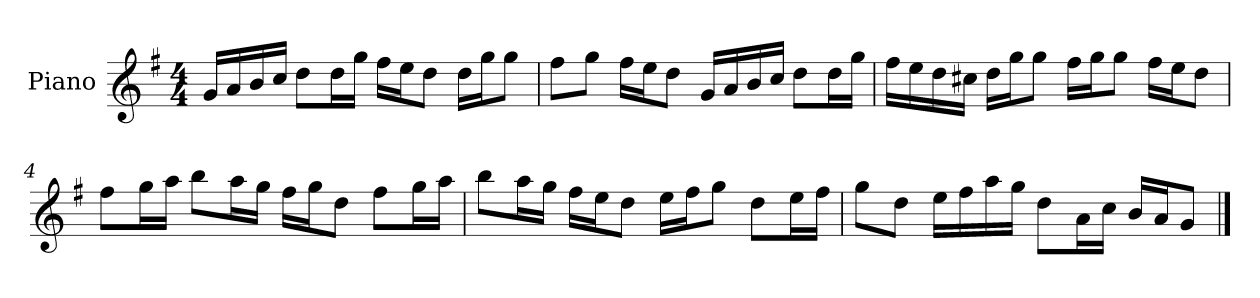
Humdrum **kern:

**kern
*part1
*staff1
*I"Piano
*I'P-no
*clefG2
*k[f#]
*M4/4
*MM90
=1
16g/LL
16a/
16b/
16cc/JJ
8dd\L
16dd\L
16gg\JJ
16ff#\LL
16ee\J
8dd\J
16dd\LL
16gg\J
8gg\J
=2
8ff#\L
8gg\J
16ff#\LL
16ee\J
8dd\J
16g/LL
16a/
16b/
16cc/JJ
8dd\L
16dd\L
16gg\JJ
=3
16ff#\LL
16ee\
16dd\
16cc#X\JJ
16dd\LL
16gg\J
8gg\J
16ff#\LL
16gg\J
8gg\J
16ff#\LL
16ee\J
8dd\J
!!LO:LB:g=z
=4
8ff#\L
16gg\L
16aa\JJ
8bb\L
16aa\L
16gg\JJ
16ff#\LL
16gg\J
8dd\J
8ff#\L
16gg\L
16aa\JJ
=5
8bb\L
16aa\L
16gg\JJ
16ff#\LL
16ee\J
8dd\J
16ee\LL
16ff#\J
8gg\J
8dd\L
16ee\L
16ff#\JJ
=6
8gg\L
8dd\J
16ee\LL
16ff#\
16aa\
16gg\JJ
8dd\L
16a\L
16cc\JJ
16b/LL
16a/J
8g/J
==
*-
